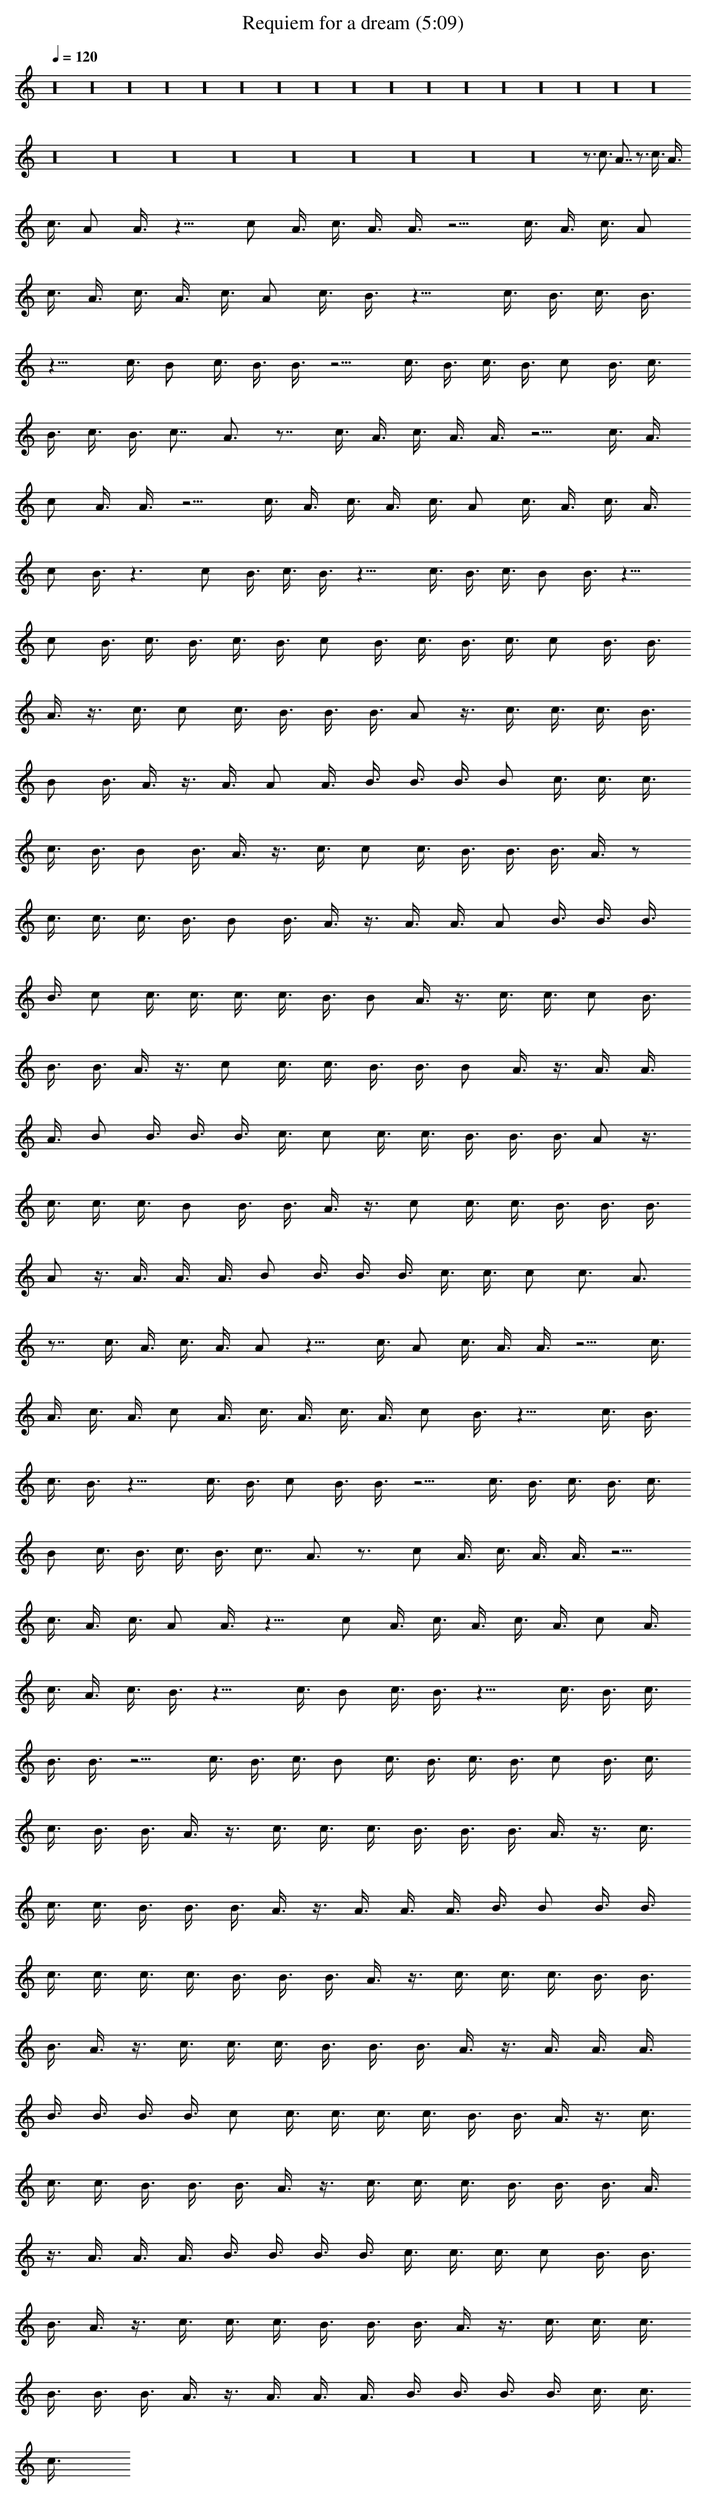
X:1
T:Requiem for a dream (5:09)
L:1/4
Q:120
K:C
z16 z16 z16 z16 z16 z16 z16 z16 z16 z16 z16 z16 z16 z16 z16 z16 z16
z16 z16 z16 z16 z16 z16 z16 z16 z16 z3/4 c3/4 A7/8 z3/4 c3/8 A3/8
c3/8 A/2 A3/8 z9/8 c/2 A3/8 c3/8 A3/8 A3/8 z5/4 c3/8 A3/8 c3/8 A/2
c3/8 A3/8 c3/8 A3/8 c3/8 A/2 c3/8 B3/8 z13/8 c3/8 B3/8 c3/8 B3/8
z13/8 c3/8 B/2 c3/8 B3/8 B3/8 z5/4 c3/8 B3/8 c3/8 B3/8 c/2 B3/8 c3/8
B3/8 c3/8 B3/8 c7/8 A3/4 z7/8 c3/8 A3/8 c3/8 A3/8 A3/8 z5/4 c3/8 A3/8
c/2 A3/8 A3/8 z5/4 c3/8 A3/8 c3/8 A3/8 c3/8 A/2 c3/8 A3/8 c3/8 A3/8
c/2 B3/8 z3/2 c/2 B3/8 c3/8 B3/8 z13/8 c3/8 B3/8 c3/8 B/2 B3/8 z9/8
c/2 B3/8 c3/8 B3/8 c3/8 B3/8 c/2 B3/8 c3/8 B3/8 c3/8 c/2 B3/8 B3/8
A3/8 z3/8 c3/8 c/2 c3/8 B3/8 B3/8 B3/8 A/2 z3/8 c3/8 c3/8 c3/8 B3/8
B/2 B3/8 A3/8 z3/8 A3/8 A/2 A3/8 B3/8 B3/8 B3/8 B/2 c3/8 c3/8 c3/8
c3/8 B3/8 B/2 B3/8 A3/8 z3/8 c3/8 c/2 c3/8 B3/8 B3/8 B3/8 A3/8 z/2
c3/8 c3/8 c3/8 B3/8 B/2 B3/8 A3/8 z3/8 A3/8 A3/8 A/2 B3/8 B3/8 B3/8
B3/8 c/2 c3/8 c3/8 c3/8 c3/8 B3/8 B/2 A3/8 z3/8 c3/8 c3/8 c/2 B3/8
B3/8 B3/8 A3/8 z3/8 c/2 c3/8 c3/8 B3/8 B3/8 B/2 A3/8 z3/8 A3/8 A3/8
A3/8 B/2 B3/8 B3/8 B3/8 c3/8 c/2 c3/8 c3/8 B3/8 B3/8 B3/8 A/2 z3/8
c3/8 c3/8 c3/8 B/2 B3/8 B3/8 A3/8 z3/8 c/2 c3/8 c3/8 B3/8 B3/8 B3/8
A/2 z3/8 A3/8 A3/8 A3/8 B/2 B3/8 B3/8 B3/8 c3/8 c3/8 c/2 c3/4 A3/4
z7/8 c3/8 A3/8 c3/8 A3/8 A/2 z9/8 c3/8 A/2 c3/8 A3/8 A3/8 z5/4 c3/8
A3/8 c3/8 A3/8 c/2 A3/8 c3/8 A3/8 c3/8 A3/8 c/2 B3/8 z13/8 c3/8 B3/8
c3/8 B3/8 z13/8 c3/8 B3/8 c/2 B3/8 B3/8 z5/4 c3/8 B3/8 c3/8 B3/8 c3/8
B/2 c3/8 B3/8 c3/8 B3/8 c7/8 A3/4 z3/4 c/2 A3/8 c3/8 A3/8 A3/8 z5/4
c3/8 A3/8 c3/8 A/2 A3/8 z9/8 c/2 A3/8 c3/8 A3/8 c3/8 A3/8 c/2 A3/8
c3/8 A3/8 c3/8 B3/8 z13/8 c3/8 B/2 c3/8 B3/8 z13/8 c3/8 B3/8 c3/8
B3/8 B3/8 z5/4 c3/8 B3/8 c3/8 B/2 c3/8 B3/8 c3/8 B3/8 c/2 B3/8 c3/8
c3/8 B3/8 B3/8 A3/8 z3/8 c3/8 c3/8 c3/8 B3/8 B3/8 B3/8 A3/8 z3/8 c3/8
c3/8 c3/8 B3/8 B3/8 B3/8 A3/8 z3/8 A3/8 A3/8 A3/8 B3/8 B/2 B3/8 B3/8
c3/8 c3/8 c3/8 c3/8 B3/8 B3/8 B3/8 A3/8 z3/8 c3/8 c3/8 c3/8 B3/8 B3/8
B3/8 A3/8 z3/8 c3/8 c3/8 c3/8 B3/8 B3/8 B3/8 A3/8 z3/8 A3/8 A3/8 A3/8
B3/8 B3/8 B3/8 B3/8 c/2 c3/8 c3/8 c3/8 c3/8 B3/8 B3/8 A3/8 z3/8 c3/8
c3/8 c3/8 B3/8 B3/8 B3/8 A3/8 z3/8 c3/8 c3/8 c3/8 B3/8 B3/8 B3/8 A3/8
z3/8 A3/8 A3/8 A3/8 B3/8 B3/8 B3/8 B3/8 c3/8 c3/8 c3/8 c/2 B3/8 B3/8
B3/8 A3/8 z3/8 c3/8 c3/8 c3/8 B3/8 B3/8 B3/8 A3/8 z3/8 c3/8 c3/8 c3/8
B3/8 B3/8 B3/8 A3/8 z3/8 A3/8 A3/8 A3/8 B3/8 B3/8 B3/8 B3/8 c3/8 c3/8
c3/8
